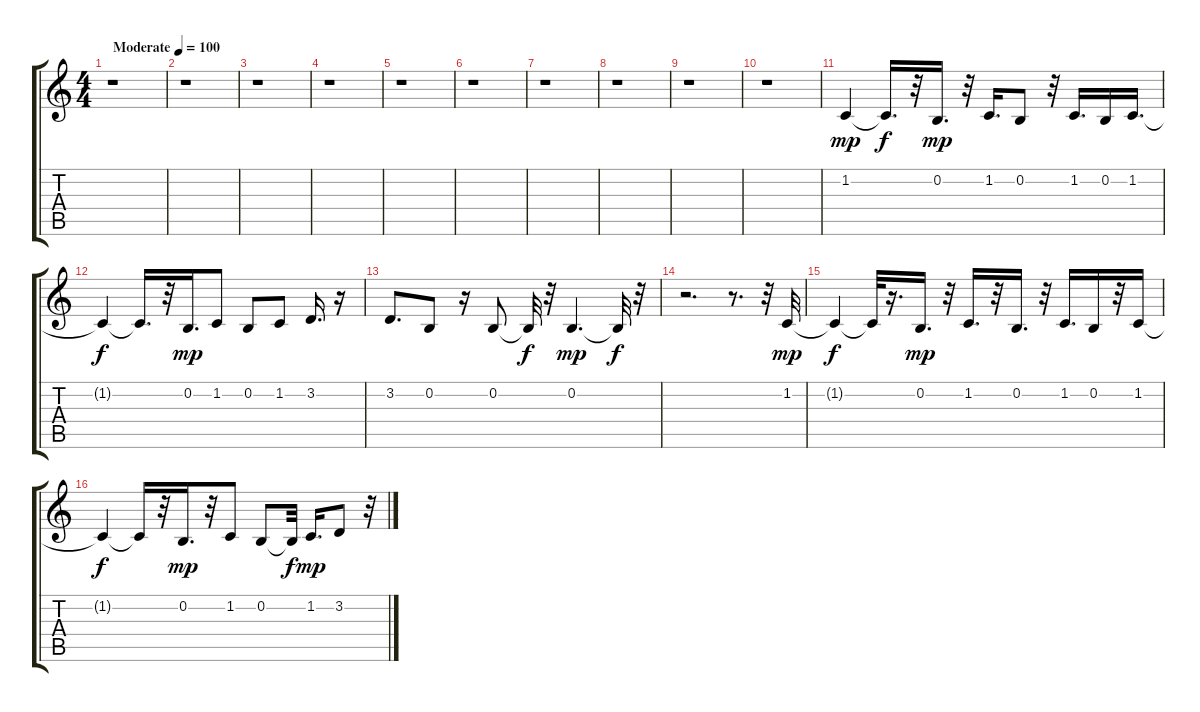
\track "" {instrument sitar}
\staff {score tabs}
\tuning (E4 B3 G3 D3 A2 E2) {hide}
\ts (4 4)
\tempo (100 "Moderate")
\clef g2
\ks c
r.1{dy mp instrument sitar} |
r.1 |
r.1 |
r.1 |
r.1 |
r.1 |
r.1 |
r.1 |
r.1 |
r.1 |
1.2.4 1.2{t}.16{d dy f} r.32 0.2.16{d dy mp} r.32 1.2.16{d} 0.2.8 r.32 1.2.16{d} 0.2.16 1.2.16{d} |
1.2{t}.4{dy f} 1.2{t}.16{d} r.32 0.2.16{d dy mp} 1.2.8 0.2.8 1.2.8 3.2.16{d} r.16 |
3.2.8{d} 0.2.8 r.16 0.2.8 0.2{t}.32{dy f} r.32 0.2.4{d dy mp} 0.2{t}.32{dy f} r.32 |
r.2{d} r.8{d} r.32 1.2.32{dy mp} |
1.2{t}.4{dy f} 1.2{t}.32 r.16{d} 0.2.16{d dy mp} r.32 1.2.16{d} r.32 0.2.16{d} r.32 1.2.16{d} 0.2.16 r.32 1.2.16 |
1.2{t}.4{dy f} 1.2{t}.16 r.32 0.2.16{d dy mp} r.32 1.2.8 0.2.8 0.2{t}.32{dy f} 1.2.16{d dy mp} 3.2.8 r.32
